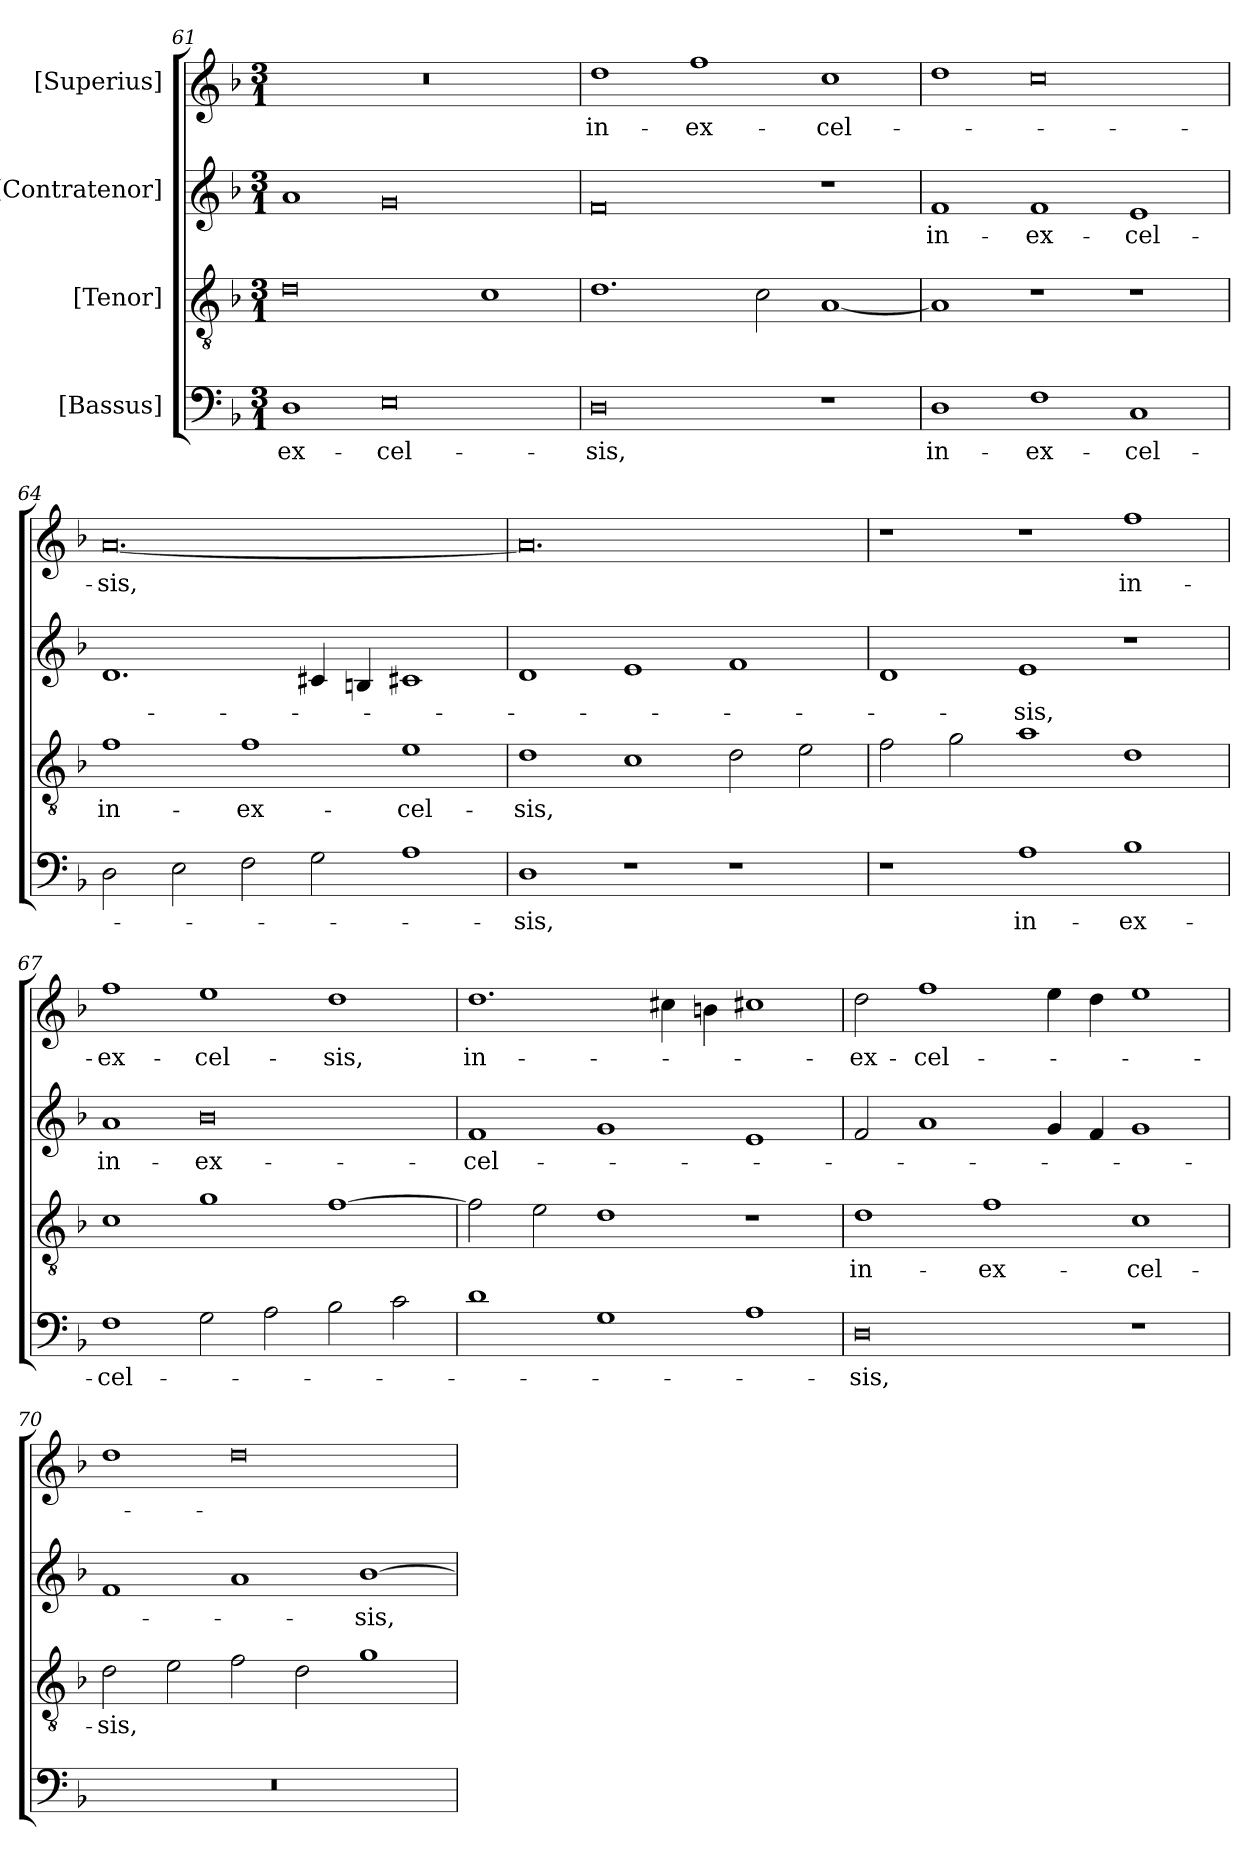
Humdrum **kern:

**kern	**text	**kern	**text	**kern	**text	**kern	**text
*part4	*part4	*part3	*part3	*part2	*part2	*part1	*part1
*staff4	*staff4	*staff3	*staff3	*staff2	*staff2	*staff1	*staff1
*I"[Bassus]	*	*I"[Tenor]	*	*I"[Contratenor]	*	*I"[Superius]	*
*clefF4	*	*clefGv2	*	*clefG2	*	*clefG2	*
*k[b-]	*	*k[b-]	*	*k[b-]	*	*k[b-]	*
*M3/1	*	*M3/1	*	*M3/1	*	*M3/1	*
=61	=61	=61	=61	=61	=61	=61	=61
1D\	ex-	0d\	.	1a/	.	0.r	.
0E\	-cel-	.	.	0g/	.	.	.
.	.	1c\	.	.	.	.	.
=62	=62	=62	=62	=62	=62	=62	=62
0D\	-sis,	1.d\	.	0f/	.	1dd\	in-
.	.	.	.	.	.	1ff\	ex-
.	.	2c\	.	.	.	.	.
1r	.	[1A/	.	1r	.	1cc\	-cel-
=63	=63	=63	=63	=63	=63	=63	=63
1D\	in-	1A/]	.	1f/	in-	1dd\	.
1F\	ex-	1r	.	1f/	ex-	0cc\	.
1C/	-cel-	1r	.	1e/	-cel-	.	.
=64	=64	=64	=64	=64	=64	=64	=64
2D\	.	1f\	in-	1.d/	.	[0.a/	-sis,
2E\	.	.	.	.	.	.	.
2F\	.	1f\	ex-	.	.	.	.
2G\	.	.	.	4c#X/	.	.	.
.	.	.	.	4Bn/	.	.	.
1A\	.	1e\	-cel-	1c#X/	.	.	.
=65	=65	=65	=65	=65	=65	=65	=65
1D\	-sis,	1d\	-sis,	1d/	.	0.a/]	.
1r	.	1c\	.	1e/	.	.	.
1r	.	2d\	.	1f/	.	.	.
.	.	2e\	.	.	.	.	.
=66	=66	=66	=66	=66	=66	=66	=66
1r	.	2f\	.	1d/	.	1r	.
.	.	2g\	.	.	.	.	.
1A\	in-	1a\	.	1e/	-sis,	1r	.
1B-\	ex-	1d\	.	1r	.	1ff\	in-
=67	=67	=67	=67	=67	=67	=67	=67
1F\	-cel-	1c\	.	1a/	in-	1ff\	ex-
2G\	.	1g\	.	0b-\	ex-	1ee\	-cel-
2A\	.	.	.	.	.	.	.
2B-\	.	[1f\	.	.	.	1dd\	-sis,
2c\	.	.	.	.	.	.	.
=68	=68	=68	=68	=68	=68	=68	=68
1d\	.	2f\]	.	1f/	-cel-	1.dd\	in-
.	.	2e\	.	.	.	.	.
1G\	.	1d\	.	1g/	.	.	.
.	.	.	.	.	.	4cc#X\	.
.	.	.	.	.	.	4bn\	.
1A\	.	1r	.	1e/	.	1cc#X\	.
=69	=69	=69	=69	=69	=69	=69	=69
0D\	-sis,	1d\	in-	2f/	.	2dd\	ex-
.	.	.	.	1a/	.	1ff\	-cel-
.	.	1f\	ex-	.	.	.	.
.	.	.	.	4g/	.	4ee\	.
.	.	.	.	4f/	.	4dd\	.
1r	.	1c\	-cel-	1g/	.	1ee\	.
=70	=70	=70	=70	=70	=70	=70	=70
0.r	.	2d\	-sis,	1f/	.	1dd\	.
.	.	2e\	.	.	.	.	.
.	.	2f\	.	1a/	.	0dd\	.
.	.	2d\	.	.	.	.	.
.	.	1g\	.	[1b-\	-sis,	.	.
=	=	=	=	=	=	=	=
*-	*-	*-	*-	*-	*-	*-	*-
